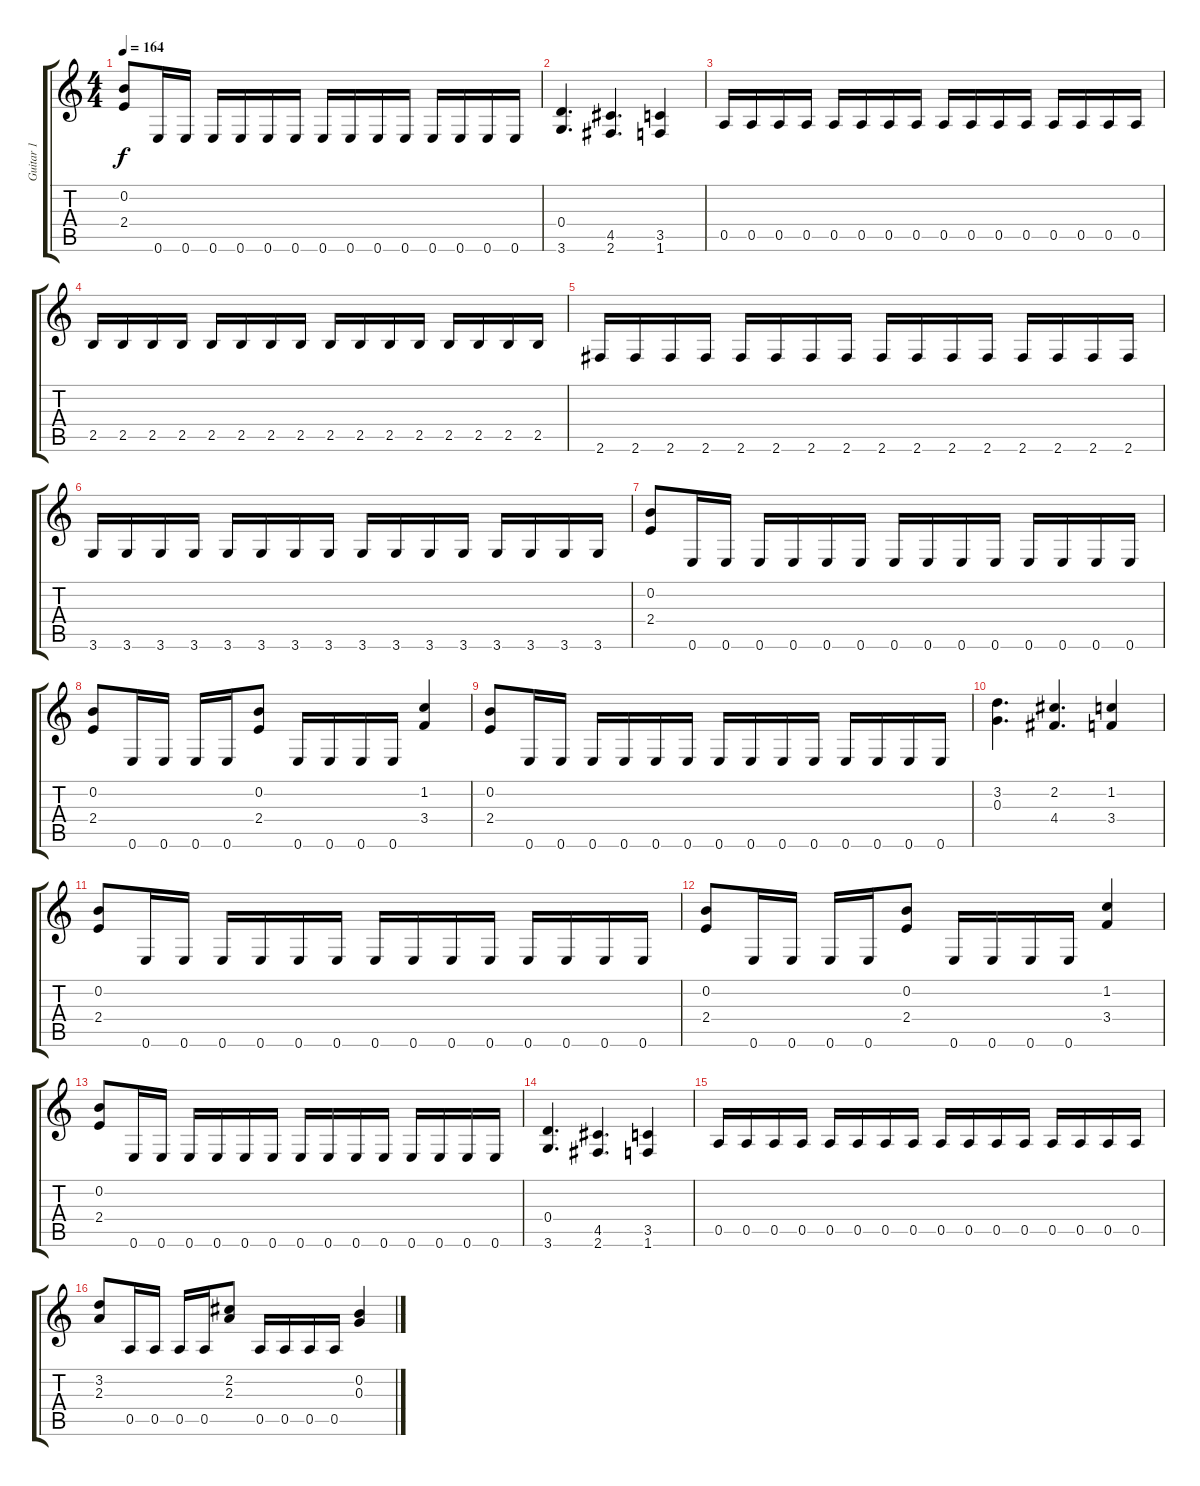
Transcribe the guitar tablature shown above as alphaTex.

\track ("Guitar 1 " "Guitar 1 ") {instrument distortionguitar}
\staff {score tabs}
\tuning (E4 B3 G3 D3 A2 E2) {hide}
\ts (4 4)
\tempo 164
\clef g2
\ks c
(0.2 2.4).8{dy f} 0.6.16 0.6.16 0.6.16 0.6.16 0.6.16 0.6.16 0.6.16 0.6.16 0.6.16 0.6.16 0.6.16 0.6.16 0.6.16 0.6.16 |
(0.4 3.6).4{d} (4.5 2.6).4{d} (3.5 1.6).4 |
0.5.16 0.5.16 0.5.16 0.5.16 0.5.16 0.5.16 0.5.16 0.5.16 0.5.16 0.5.16 0.5.16 0.5.16 0.5.16 0.5.16 0.5.16 0.5.16 |
2.5.16 2.5.16 2.5.16 2.5.16 2.5.16 2.5.16 2.5.16 2.5.16 2.5.16 2.5.16 2.5.16 2.5.16 2.5.16 2.5.16 2.5.16 2.5.16 |
2.6.16 2.6.16 2.6.16 2.6.16 2.6.16 2.6.16 2.6.16 2.6.16 2.6.16 2.6.16 2.6.16 2.6.16 2.6.16 2.6.16 2.6.16 2.6.16 |
3.6.16 3.6.16 3.6.16 3.6.16 3.6.16 3.6.16 3.6.16 3.6.16 3.6.16 3.6.16 3.6.16 3.6.16 3.6.16 3.6.16 3.6.16 3.6.16 |
(0.2 2.4).8 0.6.16 0.6.16 0.6.16 0.6.16 0.6.16 0.6.16 0.6.16 0.6.16 0.6.16 0.6.16 0.6.16 0.6.16 0.6.16 0.6.16 |
(0.2 2.4).8 0.6.16 0.6.16 0.6.16 0.6.16 (0.2 2.4).8 0.6.16 0.6.16 0.6.16 0.6.16 (1.2 3.4).4 |
(0.2 2.4).8 0.6.16 0.6.16 0.6.16 0.6.16 0.6.16 0.6.16 0.6.16 0.6.16 0.6.16 0.6.16 0.6.16 0.6.16 0.6.16 0.6.16 |
(3.2 0.3).4{d} (2.2 4.4).4{d} (1.2 3.4).4 |
(0.2 2.4).8 0.6.16 0.6.16 0.6.16 0.6.16 0.6.16 0.6.16 0.6.16 0.6.16 0.6.16 0.6.16 0.6.16 0.6.16 0.6.16 0.6.16 |
(0.2 2.4).8 0.6.16 0.6.16 0.6.16 0.6.16 (0.2 2.4).8 0.6.16 0.6.16 0.6.16 0.6.16 (1.2 3.4).4 |
(0.2 2.4).8 0.6.16 0.6.16 0.6.16 0.6.16 0.6.16 0.6.16 0.6.16 0.6.16 0.6.16 0.6.16 0.6.16 0.6.16 0.6.16 0.6.16 |
(0.4 3.6).4{d} (4.5 2.6).4{d} (3.5 1.6).4 |
0.5.16 0.5.16 0.5.16 0.5.16 0.5.16 0.5.16 0.5.16 0.5.16 0.5.16 0.5.16 0.5.16 0.5.16 0.5.16 0.5.16 0.5.16 0.5.16 |
(3.2 2.3).8 0.5.16 0.5.16 0.5.16 0.5.16 (2.2 2.3).8 0.5.16 0.5.16 0.5.16 0.5.16 (0.2 0.3).4
